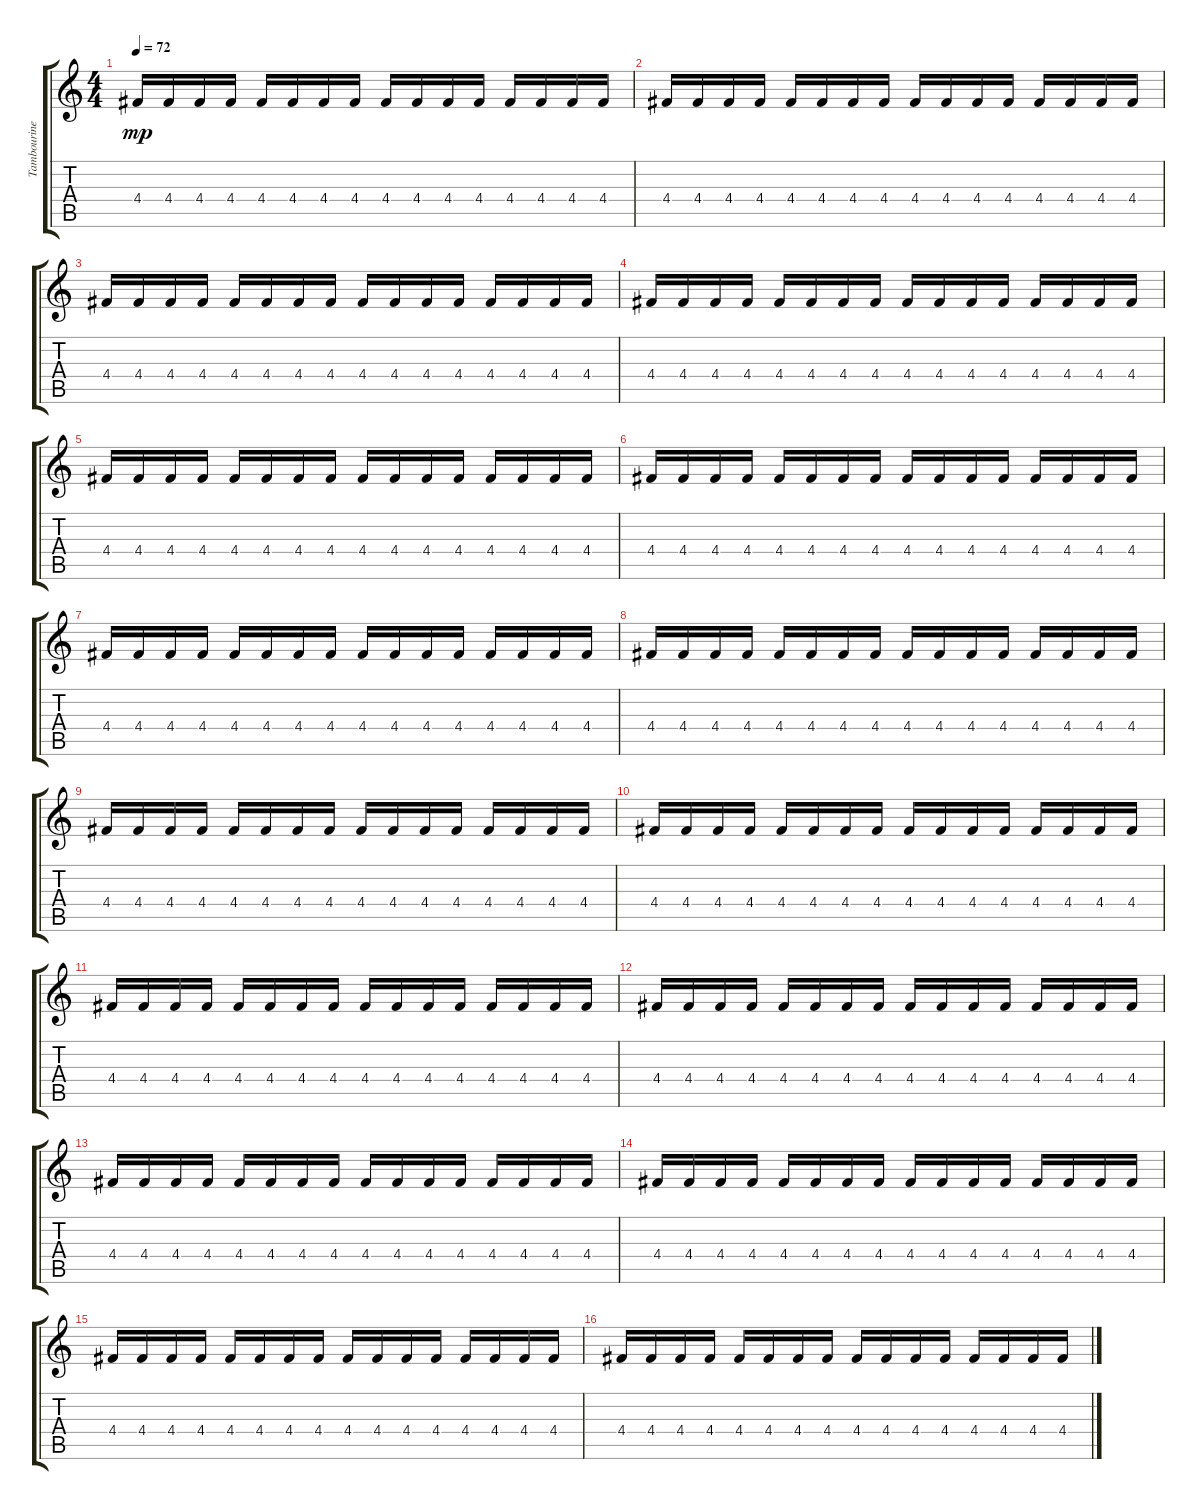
\track ("Tambourine" "Tambourine") {instrument acousticguitarnylon}
\staff {score tabs}
\tuning (E4 B3 G3 D3 A2 E2) {hide}
\ts (4 4)
\tempo 72
\clef g2
\ks c
4.4.16{dy mp} 4.4.16 4.4.16 4.4.16 4.4.16 4.4.16 4.4.16 4.4.16 4.4.16 4.4.16 4.4.16 4.4.16 4.4.16 4.4.16 4.4.16 4.4.16 |
4.4.16 4.4.16 4.4.16 4.4.16 4.4.16 4.4.16 4.4.16 4.4.16 4.4.16 4.4.16 4.4.16 4.4.16 4.4.16 4.4.16 4.4.16 4.4.16 |
4.4.16 4.4.16 4.4.16 4.4.16 4.4.16 4.4.16 4.4.16 4.4.16 4.4.16 4.4.16 4.4.16 4.4.16 4.4.16 4.4.16 4.4.16 4.4.16 |
4.4.16 4.4.16 4.4.16 4.4.16 4.4.16 4.4.16 4.4.16 4.4.16 4.4.16 4.4.16 4.4.16 4.4.16 4.4.16 4.4.16 4.4.16 4.4.16 |
4.4.16 4.4.16 4.4.16 4.4.16 4.4.16 4.4.16 4.4.16 4.4.16 4.4.16 4.4.16 4.4.16 4.4.16 4.4.16 4.4.16 4.4.16 4.4.16 |
4.4.16 4.4.16 4.4.16 4.4.16 4.4.16 4.4.16 4.4.16 4.4.16 4.4.16 4.4.16 4.4.16 4.4.16 4.4.16 4.4.16 4.4.16 4.4.16 |
4.4.16 4.4.16 4.4.16 4.4.16 4.4.16 4.4.16 4.4.16 4.4.16 4.4.16 4.4.16 4.4.16 4.4.16 4.4.16 4.4.16 4.4.16 4.4.16 |
4.4.16 4.4.16 4.4.16 4.4.16 4.4.16 4.4.16 4.4.16 4.4.16 4.4.16 4.4.16 4.4.16 4.4.16 4.4.16 4.4.16 4.4.16 4.4.16 |
4.4.16 4.4.16 4.4.16 4.4.16 4.4.16 4.4.16 4.4.16 4.4.16 4.4.16 4.4.16 4.4.16 4.4.16 4.4.16 4.4.16 4.4.16 4.4.16 |
4.4.16 4.4.16 4.4.16 4.4.16 4.4.16 4.4.16 4.4.16 4.4.16 4.4.16 4.4.16 4.4.16 4.4.16 4.4.16 4.4.16 4.4.16 4.4.16 |
4.4.16 4.4.16 4.4.16 4.4.16 4.4.16 4.4.16 4.4.16 4.4.16 4.4.16 4.4.16 4.4.16 4.4.16 4.4.16 4.4.16 4.4.16 4.4.16 |
4.4.16 4.4.16 4.4.16 4.4.16 4.4.16 4.4.16 4.4.16 4.4.16 4.4.16 4.4.16 4.4.16 4.4.16 4.4.16 4.4.16 4.4.16 4.4.16 |
4.4.16 4.4.16 4.4.16 4.4.16 4.4.16 4.4.16 4.4.16 4.4.16 4.4.16 4.4.16 4.4.16 4.4.16 4.4.16 4.4.16 4.4.16 4.4.16 |
4.4.16 4.4.16 4.4.16 4.4.16 4.4.16 4.4.16 4.4.16 4.4.16 4.4.16 4.4.16 4.4.16 4.4.16 4.4.16 4.4.16 4.4.16 4.4.16 |
4.4.16 4.4.16 4.4.16 4.4.16 4.4.16 4.4.16 4.4.16 4.4.16 4.4.16 4.4.16 4.4.16 4.4.16 4.4.16 4.4.16 4.4.16 4.4.16 |
4.4.16 4.4.16 4.4.16 4.4.16 4.4.16 4.4.16 4.4.16 4.4.16 4.4.16 4.4.16 4.4.16 4.4.16 4.4.16 4.4.16 4.4.16 4.4.16
